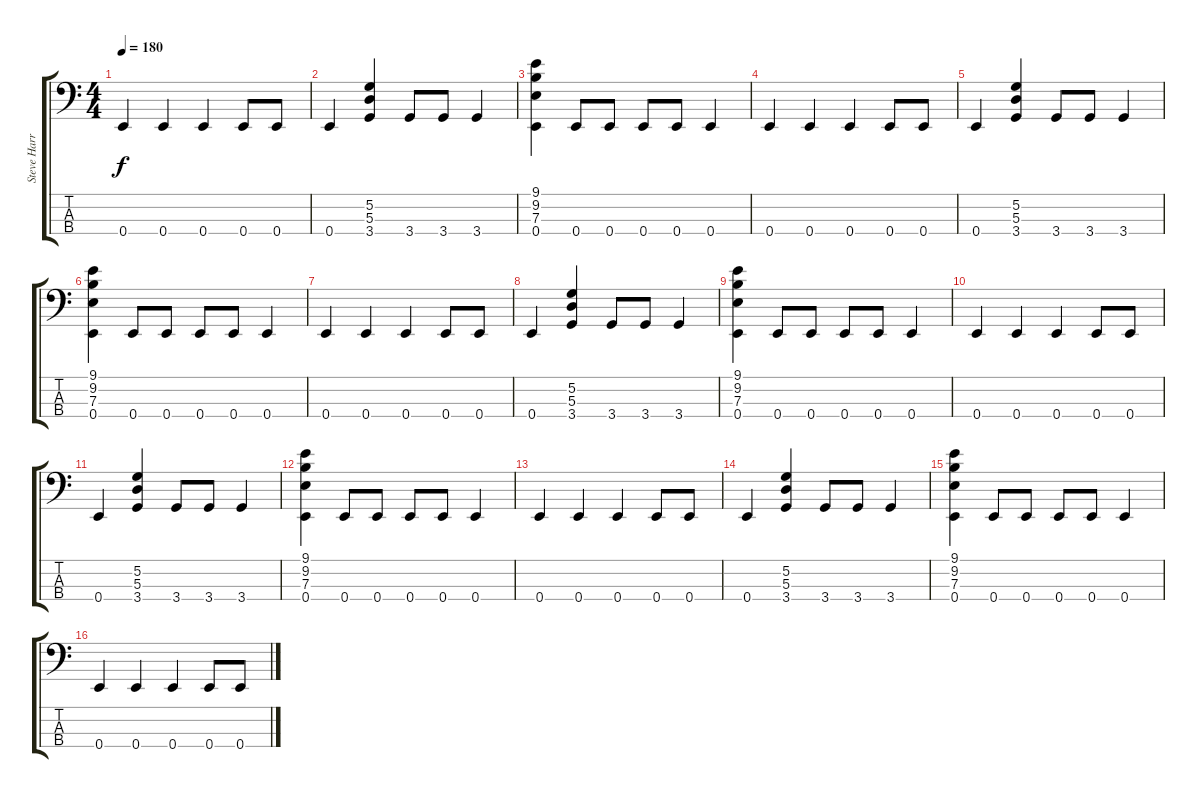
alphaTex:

\track ("Steve Harris" "Steve Harr") {instrument slapbass2}
\staff {score tabs}
\tuning (G2 D2 A1 E1) {hide}
\ts (4 4)
\tempo 180
\clef f4
\ks c
0.4.4{dy f} 0.4.4 0.4.4 0.4.8 0.4.8 |
0.4.4 (5.2 5.3 3.4).4 3.4.8 3.4.8 3.4.4 |
(9.1 9.2 7.3 0.4).4 0.4.8 0.4.8 0.4.8 0.4.8 0.4.4 |
0.4.4 0.4.4 0.4.4 0.4.8 0.4.8 |
0.4.4 (5.2 5.3 3.4).4 3.4.8 3.4.8 3.4.4 |
(9.1 9.2 7.3 0.4).4 0.4.8 0.4.8 0.4.8 0.4.8 0.4.4 |
0.4.4 0.4.4 0.4.4 0.4.8 0.4.8 |
0.4.4 (5.2 5.3 3.4).4 3.4.8 3.4.8 3.4.4 |
(9.1 9.2 7.3 0.4).4 0.4.8 0.4.8 0.4.8 0.4.8 0.4.4 |
0.4.4 0.4.4 0.4.4 0.4.8 0.4.8 |
0.4.4 (5.2 5.3 3.4).4 3.4.8 3.4.8 3.4.4 |
(9.1 9.2 7.3 0.4).4 0.4.8 0.4.8 0.4.8 0.4.8 0.4.4 |
0.4.4 0.4.4 0.4.4 0.4.8 0.4.8 |
0.4.4 (5.2 5.3 3.4).4 3.4.8 3.4.8 3.4.4 |
(9.1 9.2 7.3 0.4).4 0.4.8 0.4.8 0.4.8 0.4.8 0.4.4 |
0.4.4 0.4.4 0.4.4 0.4.8 0.4.8
